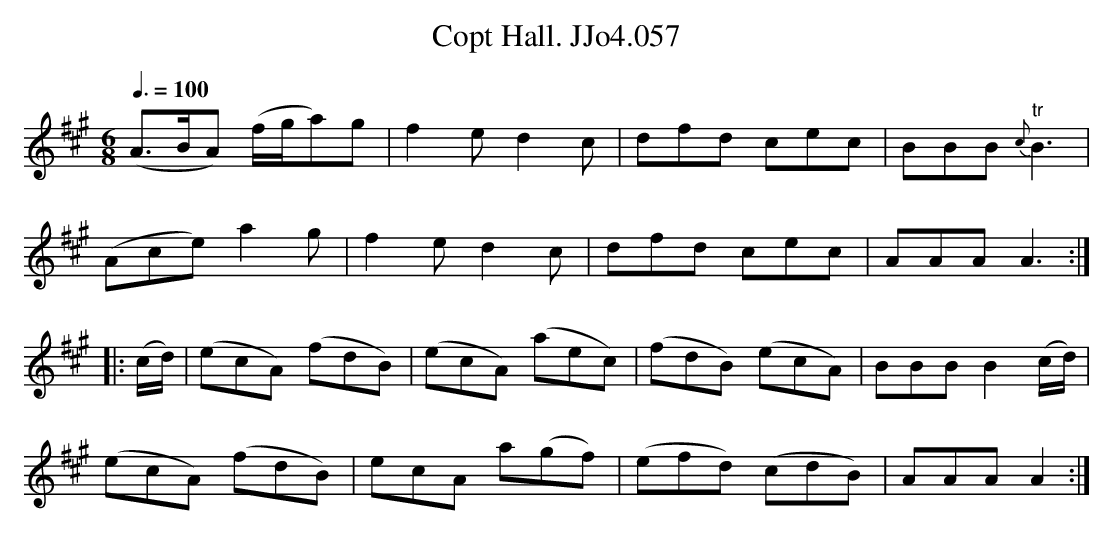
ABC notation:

X:1
T:Copt Hall. JJo4.057
M:6/8
L:1/8
Q:3/8=100
K:A
(A>BA) (f/g/a)g|f2ed2c|dfd cec|BBB{c}"tr"B3|
(Ace)a2g|f2ed2c|dfd cec|AAAA3:|
|:(c/d/)|(ecA) (fdB)|(ecA) (aec)|(fdB) (ecA)|BBBB2(c/d/)|
(ecA) (fdB)|ecA a(gf)|(efd) (cdB)|AAAA2:|
